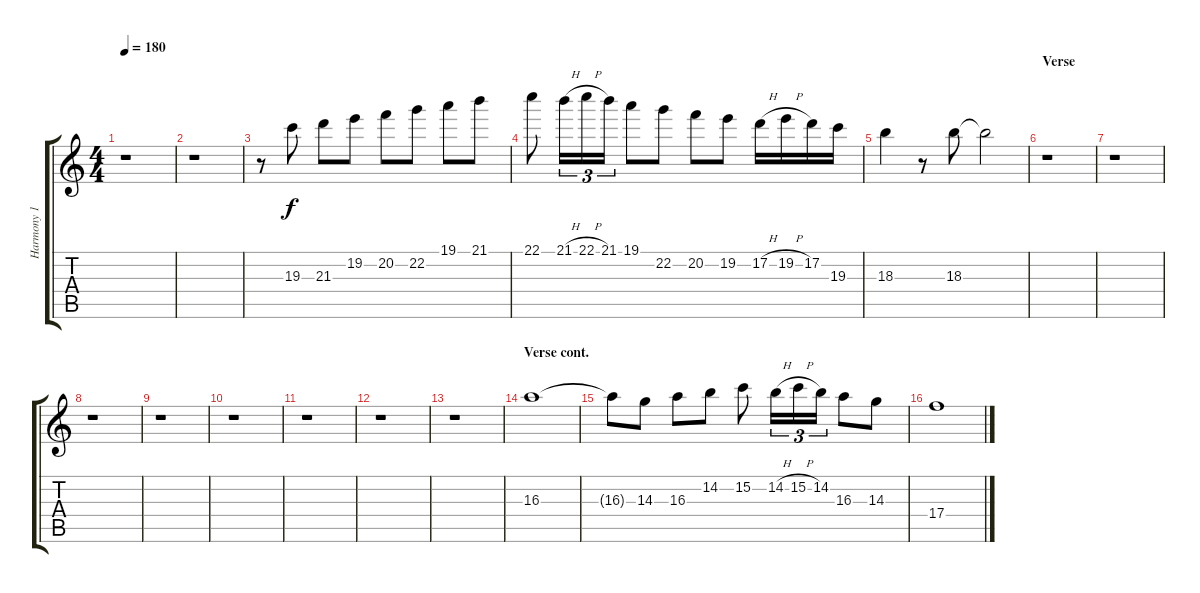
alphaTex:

\track ("Harmony 1" "Harmony 1") {instrument overdrivenguitar}
\staff {score tabs}
\tuning (D4 A3 F3 C3 G2 C2) {hide}
\ts (4 4)
\tempo 180
\clef g2
\ks aminor
r.1{dy f} |
r.1 |
r.8 19.3.8 21.3.8 19.2.8 20.2.8 22.2.8 19.1.8 21.1.8 |
22.1.8 21.1{h}.16{tu (3 2)} 22.1{h}.16{tu (3 2)} 21.1.16{tu (3 2)} 19.1.8 22.2.8 20.2.8 19.2.8 17.2{h}.16 19.2{h}.16 17.2.16 19.3.16 |
18.3.4 r.8 18.3.8 18.3{t}.2 |
\section ("" "Verse")
r.1 |
r.1 |
r.1 |
r.1 |
r.1 |
r.1 |
r.1 |
r.1 |
\section ("" "Verse cont.")
16.3.1 |
16.3{t}.8 14.3.8 16.3.8 14.2.8 15.2.8 14.2{h}.16{tu (3 2)} 15.2{h}.16{tu (3 2)} 14.2.16{tu (3 2)} 16.3.8 14.3.8 |
17.4.1
